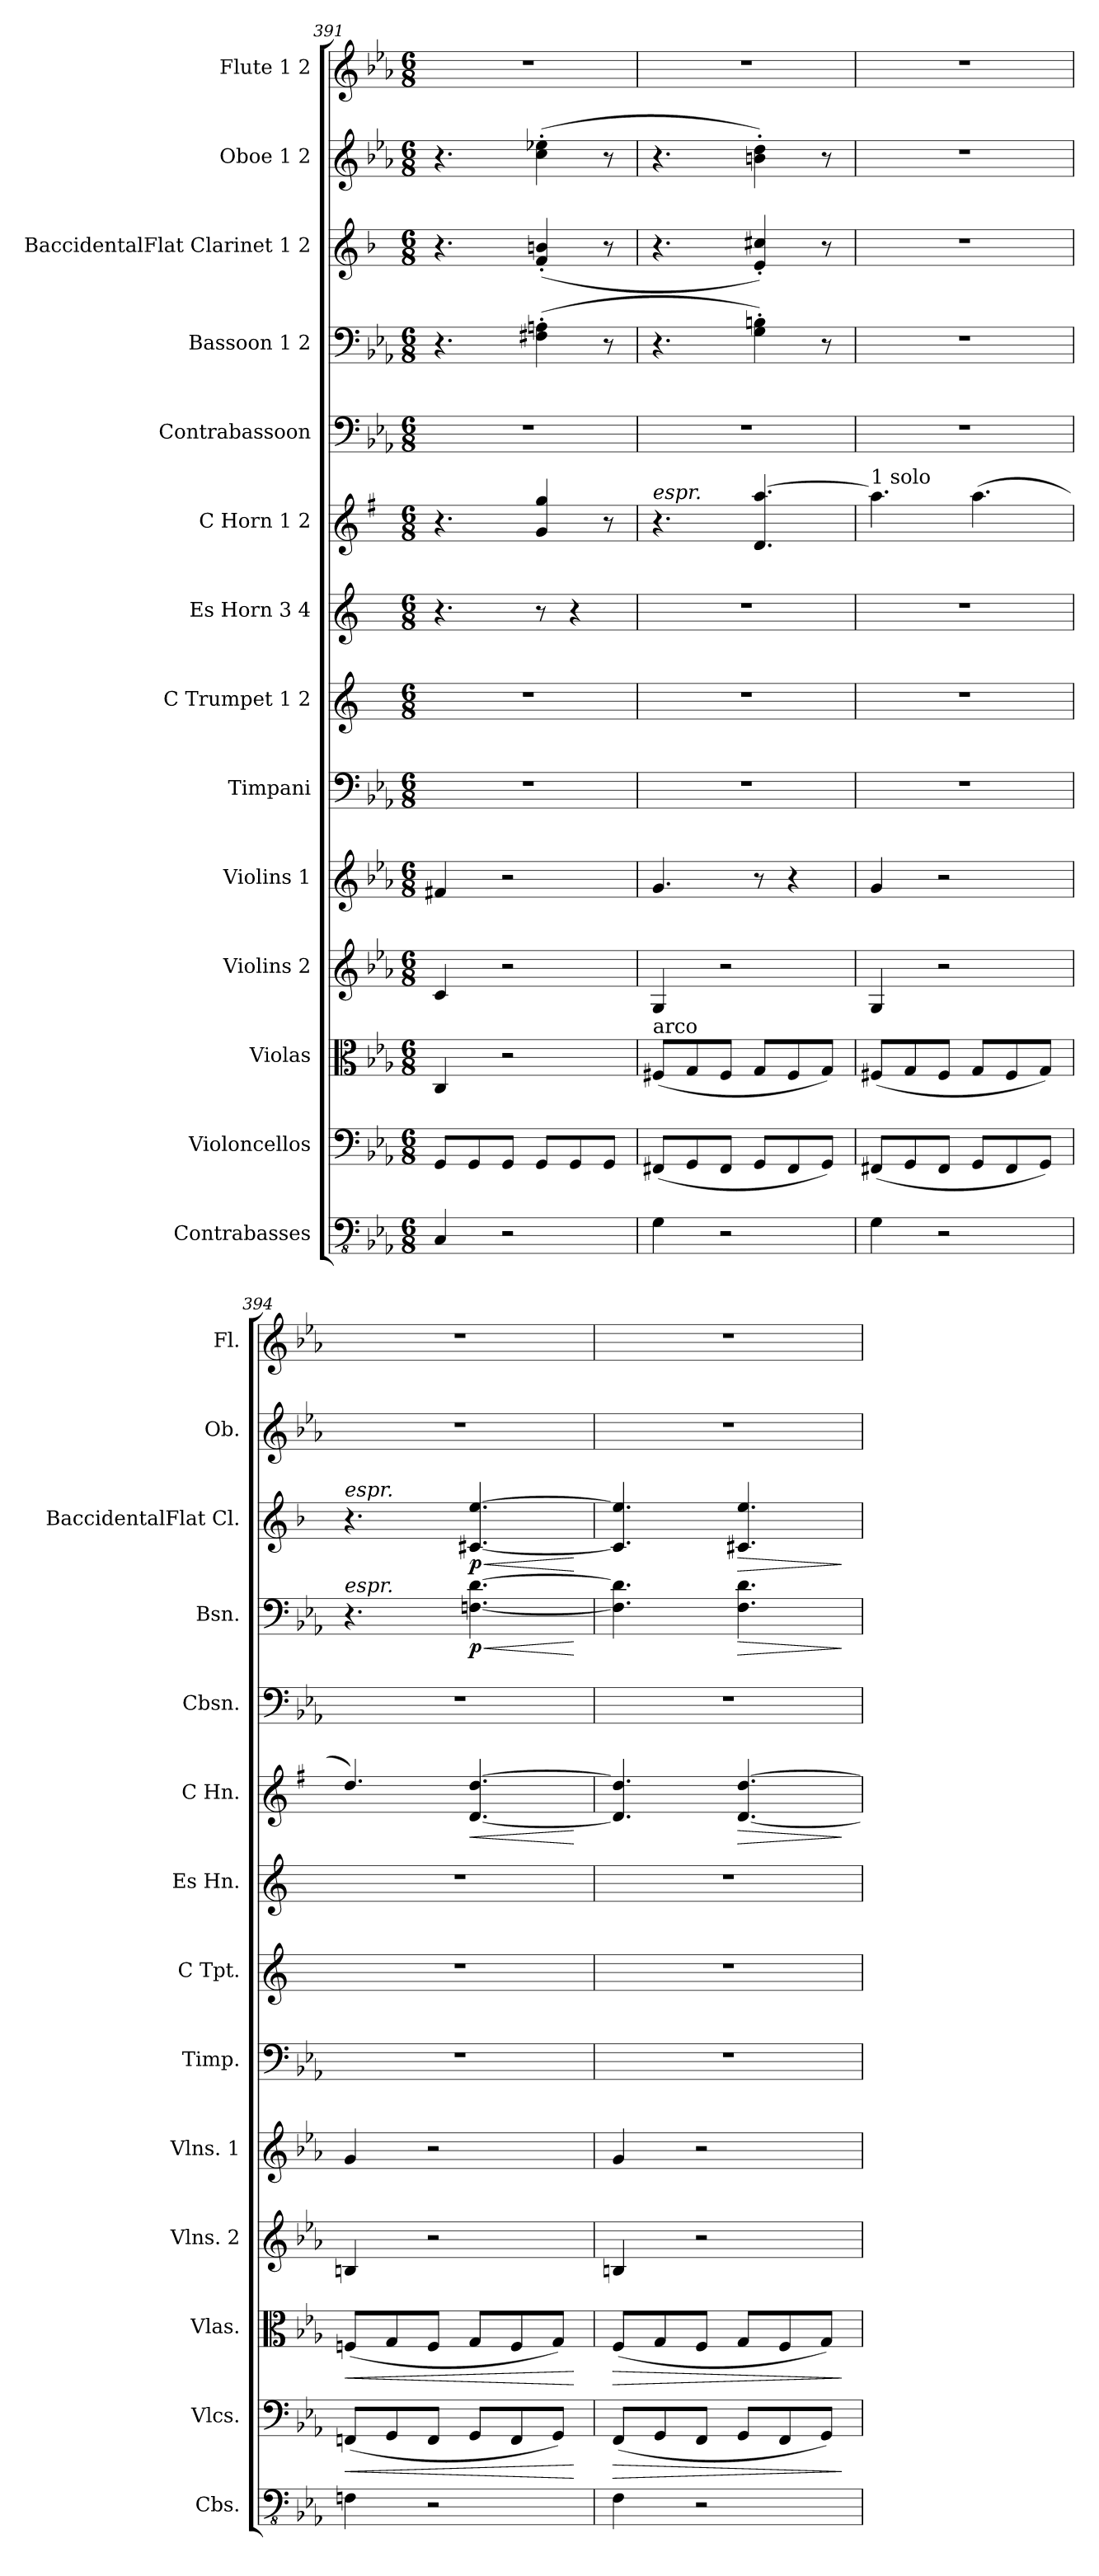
**kern	**kern	**dynam	**kern	**dynam	**kern	**kern	**kern	**kern	**kern	**kern	**dynam	**kern	**kern	**dynam	**kern	**dynam	**kern	**kern
*part14	*part13	*part13	*part12	*part12	*part11	*part10	*part9	*part8	*part7	*part6	*part6	*part5	*part4	*part4	*part3	*part3	*part2	*part1
*staff14	*staff13	*staff13	*staff12	*staff12	*staff11	*staff10	*staff9	*staff8	*staff7	*staff6	*staff6	*staff5	*staff4	*staff4	*staff3	*staff3	*staff2	*staff1
*I"Contrabasses	*I"Violoncellos	*	*I"Violas	*	*I"Violins 2	*I"Violins 1	*I"Timpani	*I"C Trumpet 1 2	*I"Es Horn 3 4	*I"C Horn 1 2	*	*I"Contrabassoon	*I"Bassoon 1 2	*	*I"BaccidentalFlat Clarinet 1 2	*	*I"Oboe 1 2	*I"Flute  1 2
*I'Cbs.	*I'Vlcs.	*	*I'Vlas.	*	*I'Vlns. 2	*I'Vlns. 1	*I'Timp.	*I'C Tpt.	*I'Es Hn.	*I'C Hn.	*	*I'Cbsn.	*I'Bsn.	*	*I'BaccidentalFlat Cl.	*	*I'Ob.	*I'Fl.
*clefFv4	*clefF4	*	*clefC3	*	*clefG2	*clefG2	*clefF4	*clefG2	*clefG2	*clefG2	*	*clefF4	*clefF4	*	*clefG2	*	*clefG2	*clefG2
*	*	*	*	*	*	*	*	*	*ITrd5c9	*ITrd4c7	*	*ITrd7c12	*	*	*ITrd1c2	*	*	*
*k[b-e-a-]	*k[b-e-a-]	*	*k[b-e-a-]	*	*k[b-e-a-]	*k[b-e-a-]	*k[b-e-a-]	*k[]	*k[b-e-a-]	*k[]	*	*k[b-e-a-]	*k[b-e-a-]	*	*k[b-e-a-]	*	*k[b-e-a-]	*k[b-e-a-]
*M6/8	*M6/8	*	*M6/8	*	*M6/8	*M6/8	*M6/8	*M6/8	*M6/8	*M6/8	*	*M6/8	*M6/8	*	*M6/8	*	*M6/8	*M6/8
=391	=391	=391	=391	=391	=391	=391	=391	=391	=391	=391	=391	=391	=391	=391	=391	=391	=391	=391
4CC/	8GG/L	.	4C/	.	4c/	4f#X/	2.r	2.r	4.r	4.r	.	2.r	4.r	.	4.r	.	4.r	2.r
.	8GG/	.	.	.	.	.	.	.	.	.	.	.	.	.	.	.	.	.
2r	8GG/J	.	2r	.	2r	2r	.	.	.	.	.	.	.	.	.	.	.	.
.	8GG/L	.	.	.	.	.	.	.	8r	4c/ 4cc/	.	.	(>4F#X\' 4An\'	.	(<4e-/' 4an/'	.	(>4cc\' 4ee-X\'	.
.	8GG/	.	.	.	.	.	.	.	4r	.	.	.	.	.	.	.	.	.
.	8GG/J	.	.	.	.	.	.	.	.	8r	.	.	8r	.	8r	.	8r	.
!!LO:PB:g=z
=392	=392	=392	=392	=392	=392	=392	=392	=392	=392	=392	=392	=392	=392	=392	=392	=392	=392	=392
!	!	!	!	!	!	!	!	!	!	!LO:TX:a:i:t=espr.	!	!	!	!	!	!	!	!
!	!	!	!LO:TX:a:t=arco	!	!	!	!	!	!	!	!	!	!	!	!	!	!	!
4GG\	(<8FF#X/L	.	(<8F#X/L	.	4G/	4.g/	2.r	2.r	2.r	4.r	.	2.r	4.r	.	4.r	.	4.r	2.r
.	8GG/	.	8G/	.	.	.	.	.	.	.	.	.	.	.	.	.	.	.
2r	8FF#/J	.	8F#/J	.	2r	.	.	.	.	.	.	.	.	.	.	.	.	.
.	8GG/L	.	8G/L	.	.	8r	.	.	.	4.G/ [4.dd/	.	.	4G\' 4Bn\')	.	4d/' 4bn/')	.	4bn\' 4dd\')	.
.	8FF#/	.	8F#/	.	.	4r	.	.	.	.	.	.	.	.	.	.	.	.
.	8GG/J)	.	8G/J)	.	.	.	.	.	.	.	.	.	8r	.	8r	.	8r	.
=393	=393	=393	=393	=393	=393	=393	=393	=393	=393	=393	=393	=393	=393	=393	=393	=393	=393	=393
!	!	!	!	!	!	!	!	!	!	!LO:TX:a:t=1 solo	!	!	!	!	!	!	!	!
4GG\	(<8FF#X/L	.	(<8F#X/L	.	4G/	4g/	2.r	2.r	2.r	4.dd\]	.	2.r	2.r	.	2.r	.	2.r	2.r
.	8GG/	.	8G/	.	.	.	.	.	.	.	.	.	.	.	.	.	.	.
2r	8FF#/J	.	8F#/J	.	2r	2r	.	.	.	.	.	.	.	.	.	.	.	.
.	8GG/L	.	8G/L	.	.	.	.	.	.	(>4.dd\	.	.	.	.	.	.	.	.
.	8FF#/	.	8F#/	.	.	.	.	.	.	.	.	.	.	.	.	.	.	.
.	8GG/J)	.	8G/J)	.	.	.	.	.	.	.	.	.	.	.	.	.	.	.
=394	=394	=394	=394	=394	=394	=394	=394	=394	=394	=394	=394	=394	=394	=394	=394	=394	=394	=394
!	!	!	!	!	!	!	!	!	!	!	!	!	!	!	!LO:TX:a:i:t=espr.	!	!	!
!	!	!	!	!	!	!	!	!	!	!	!	!	!LO:TX:a:i:t=espr.	!	!	!	!	!
!	!	!LO:HP:b	!	!LO:HP:b	!	!	!	!	!	!	!	!	!	!	!	!	!	!
4FFn\	(<8FFn/L	<	(<8Fn/L	<	4Bn/	4g/	2.r	2.r	2.r	4.g/)	.	2.r	4.r	.	4.r	.	2.r	2.r
.	8GG/	.	8G/	.	.	.	.	.	.	.	.	.	.	.	.	.	.	.
2r	8FF/J	.	8F/J	.	2r	2r	.	.	.	.	.	.	.	.	.	.	.	.
!	!	!	!	!	!	!	!	!	!	!	!LO:HP:b	!	!	!LO:HP:b	!	!LO:HP:b	!	!
!	!	!	!	!	!	!	!	!	!	!	!	!	!	!LO:DY:n=1:b	!	!LO:DY:n=1:b	!	!
.	8GG/L	.	8G/L	.	.	.	.	.	.	[4.G/ [4.g/	<	.	[4.Fn\ [4.d\	< p	[4.Bn/ [4.dd/	< p	.	.
.	8FF/	.	8F/	.	.	.	.	.	.	.	.	.	.	.	.	.	.	.
.	8GG/J)	.	8G/J)	.	.	.	.	.	.	.	.	.	.	.	.	.	.	.
.	.	[	.	[	.	.	.	.	.	.	[	.	.	[	.	[	.	.
=395	=395	=395	=395	=395	=395	=395	=395	=395	=395	=395	=395	=395	=395	=395	=395	=395	=395	=395
!	!	!LO:HP:b	!	!LO:HP:b	!	!	!	!	!	!	!	!	!	!	!	!	!	!
4FF\	(<8FF/L	>	(<8F/L	>	4Bn/	4g/	2.r	2.r	2.r	4.G/] 4.g/]	.	2.r	4.F\] 4.d\]	.	4.B/] 4.dd/]	.	2.r	2.r
.	8GG/	.	8G/	.	.	.	.	.	.	.	.	.	.	.	.	.	.	.
2r	8FF/J	.	8F/J	.	2r	2r	.	.	.	.	.	.	.	.	.	.	.	.
!	!	!	!	!	!	!	!	!	!	!	!LO:HP:b	!	!	!LO:HP:b	!	!LO:HP:b	!	!
.	8GG/L	.	8G/L	.	.	.	.	.	.	[4.G/ [4.g/	>	.	4.F\ 4.d\	>	4.Bn/ 4.dd/	>	.	.
.	8FF/	.	8F/	.	.	.	.	.	.	.	.	.	.	.	.	.	.	.
.	8GG/J)	.	8G/J)	.	.	.	.	.	.	.	.	.	.	.	.	.	.	.
.	.	]	.	]	.	.	.	.	.	.	]	.	.	]	.	]	.	.
=	=	=	=	=	=	=	=	=	=	=	=	=	=	=	=	=	=	=
*-	*-	*-	*-	*-	*-	*-	*-	*-	*-	*-	*-	*-	*-	*-	*-	*-	*-	*-
